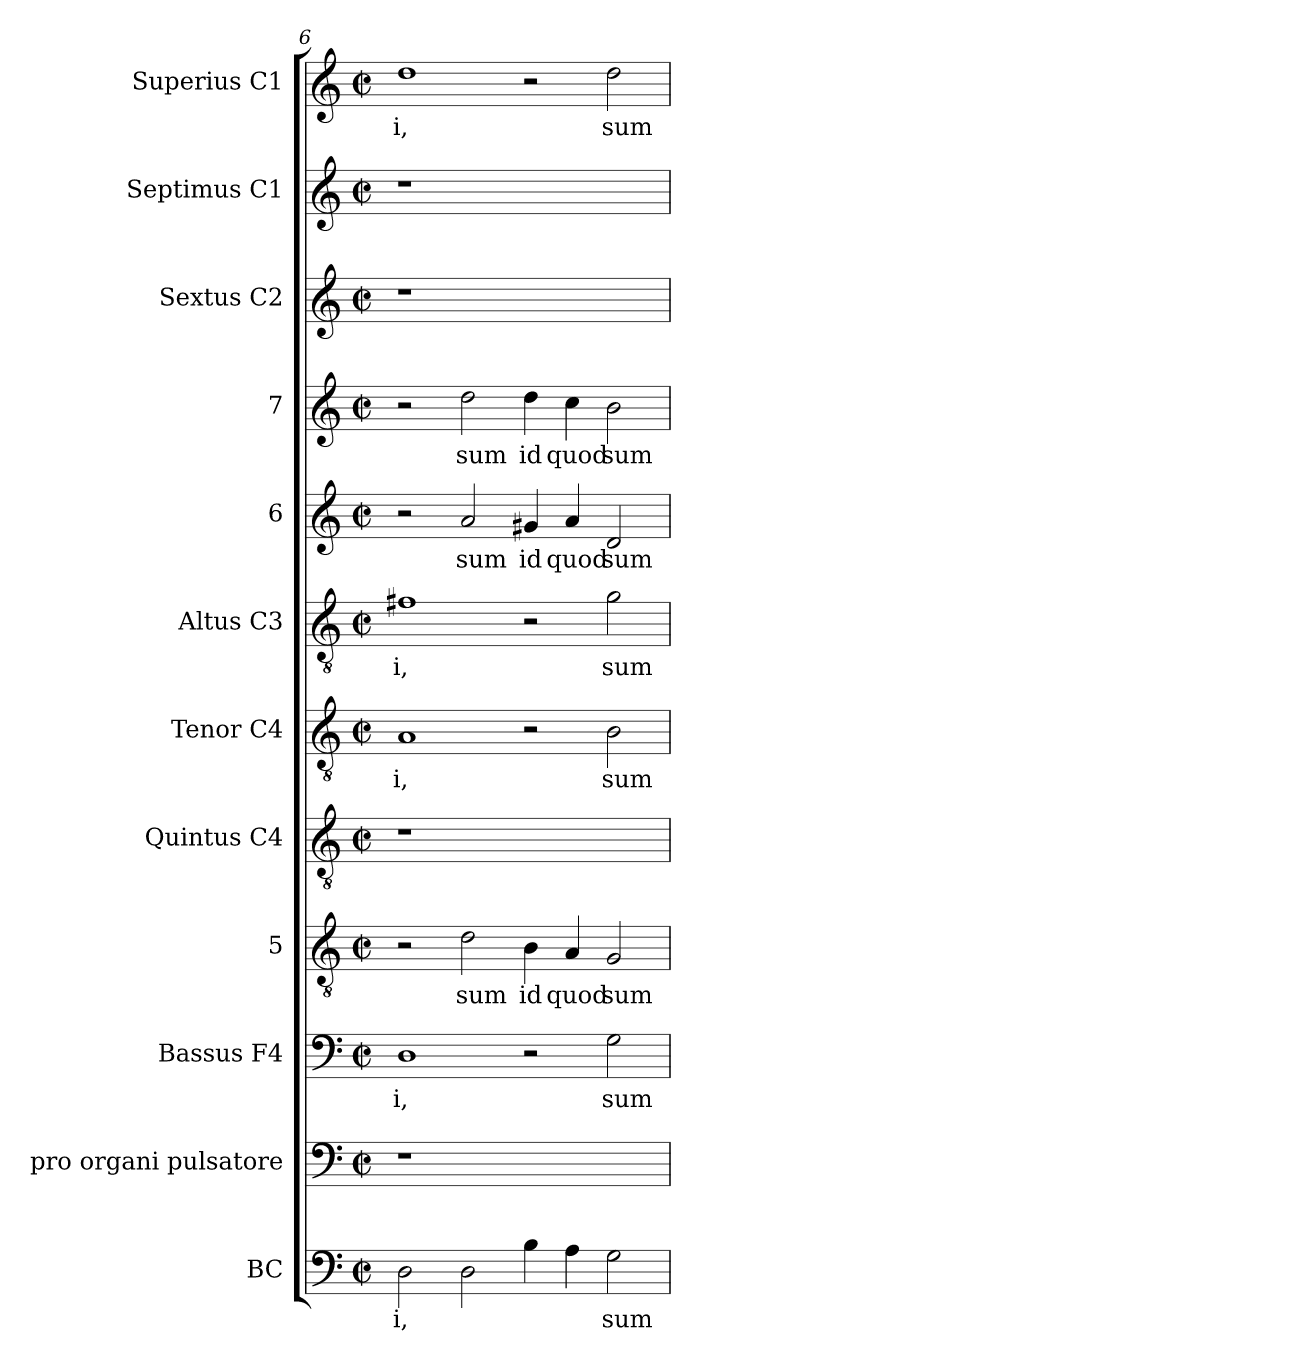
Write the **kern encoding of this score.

**kern	**text	**kern	**kern	**text	**kern	**text	**kern	**kern	**text	**kern	**text	**kern	**text	**kern	**text	**kern	**kern	**kern	**text
*part12	*part12	*part11	*part10	*part10	*part9	*part9	*part8	*part7	*part7	*part6	*part6	*part5	*part5	*part4	*part4	*part3	*part2	*part1	*part1
*staff12	*staff12	*staff11	*staff10	*staff10	*staff9	*staff9	*staff8	*staff7	*staff7	*staff6	*staff6	*staff5	*staff5	*staff4	*staff4	*staff3	*staff2	*staff1	*staff1
*I"BC	*	*I"pro organi  pulsatore	*I"Bassus  F4	*	*I"5	*	*I"Quintus  C4	*I"Tenor  C4	*	*I"Altus  C3	*	*I"6	*	*I"7	*	*I"Sextus  C2	*I"Septimus  C1	*I"Superius  C1	*
*I'BC	*	*	*I'B	*	*	*	*	*I'T	*	*I'A	*	*	*	*	*	*	*	*I'S	*
*clefF4	*	*clefF4	*clefF4	*	*clefGv2	*	*clefGv2	*clefGv2	*	*clefGv2	*	*clefG2	*	*clefG2	*	*clefG2	*clefG2	*clefG2	*
*k[]	*	*k[]	*k[]	*	*k[]	*	*k[]	*k[]	*	*k[]	*	*k[]	*	*k[]	*	*k[]	*k[]	*k[]	*
*C:	*	*C:	*C:	*	*C:	*	*C:	*C:	*	*C:	*	*C:	*	*C:	*	*C:	*C:	*C:	*
*M2/2	*	*M2/2	*M2/2	*	*M2/2	*	*M2/2	*M2/2	*	*M2/2	*	*M2/2	*	*M2/2	*	*M2/2	*M2/2	*M2/2	*
*met(c|)	*	*met(c|)	*met(c|)	*	*met(c|)	*	*met(c|)	*met(c|)	*	*met(c|)	*	*met(c|)	*	*met(c|)	*	*met(c|)	*met(c|)	*met(c|)	*
=6	=6	=6	=6	=6	=6	=6	=6	=6	=6	=6	=6	=6	=6	=6	=6	=6	=6	=6	=6
!	!LO:LY:a:cj	!	!	!LO:LY:b:cj	!	!	!	!	!LO:LY:b:cj	!	!LO:LY:b:cj	!	!	!	!	!	!	!	!LO:LY:b:cj
2D\	-i,	1r	1D	-i,	2r	.	1r	1A	-i,	1f#X	-i,	2r	.	2r	.	1r	1r	1dd	-i,
!	!LO:LY:a:cj	!	!	!	!	!LO:LY:b:cj	!	!	!	!	!	!	!LO:LY:b:cj	!	!LO:LY:b:cj	!	!	!	!
2D\	.	.	.	.	2d\	sum	.	.	.	.	.	2a/	sum	2dd\	sum	.	.	.	.
!	!LO:LY:a:cj	!	!	!	!	!LO:LY:b:cj	!	!	!	!	!	!	!LO:LY:b:cj	!	!LO:LY:b:cj	!	!	!	!
4B\	.	1ryy	2r	.	4B\	id	1ryy	2r	.	2r	.	4g#X/	id	4dd\	id	1ryy	1ryy	2r	.
!	!LO:LY:a:cj	!	!	!	!	!LO:LY:b:cj	!	!	!	!	!	!	!LO:LY:b:cj	!	!LO:LY:b:cj	!	!	!	!
4A\	.	.	.	.	4A/	quod	.	.	.	.	.	4a/	quod	4cc\	quod	.	.	.	.
!	!LO:LY:a:cj	!	!	!LO:LY:b:cj	!	!LO:LY:b:cj	!	!	!LO:LY:b:cj	!	!LO:LY:b:cj	!	!LO:LY:b:cj	!	!LO:LY:b:cj	!	!	!	!LO:LY:b:cj
2G\	sum	.	2G\	sum	2G/	sum	.	2B\	sum	2g\	sum	2d/	sum	2b\	sum	.	.	2dd\	sum
=	=	=	=	=	=	=	=	=	=	=	=	=	=	=	=	=	=	=	=
*-	*-	*-	*-	*-	*-	*-	*-	*-	*-	*-	*-	*-	*-	*-	*-	*-	*-	*-	*-
